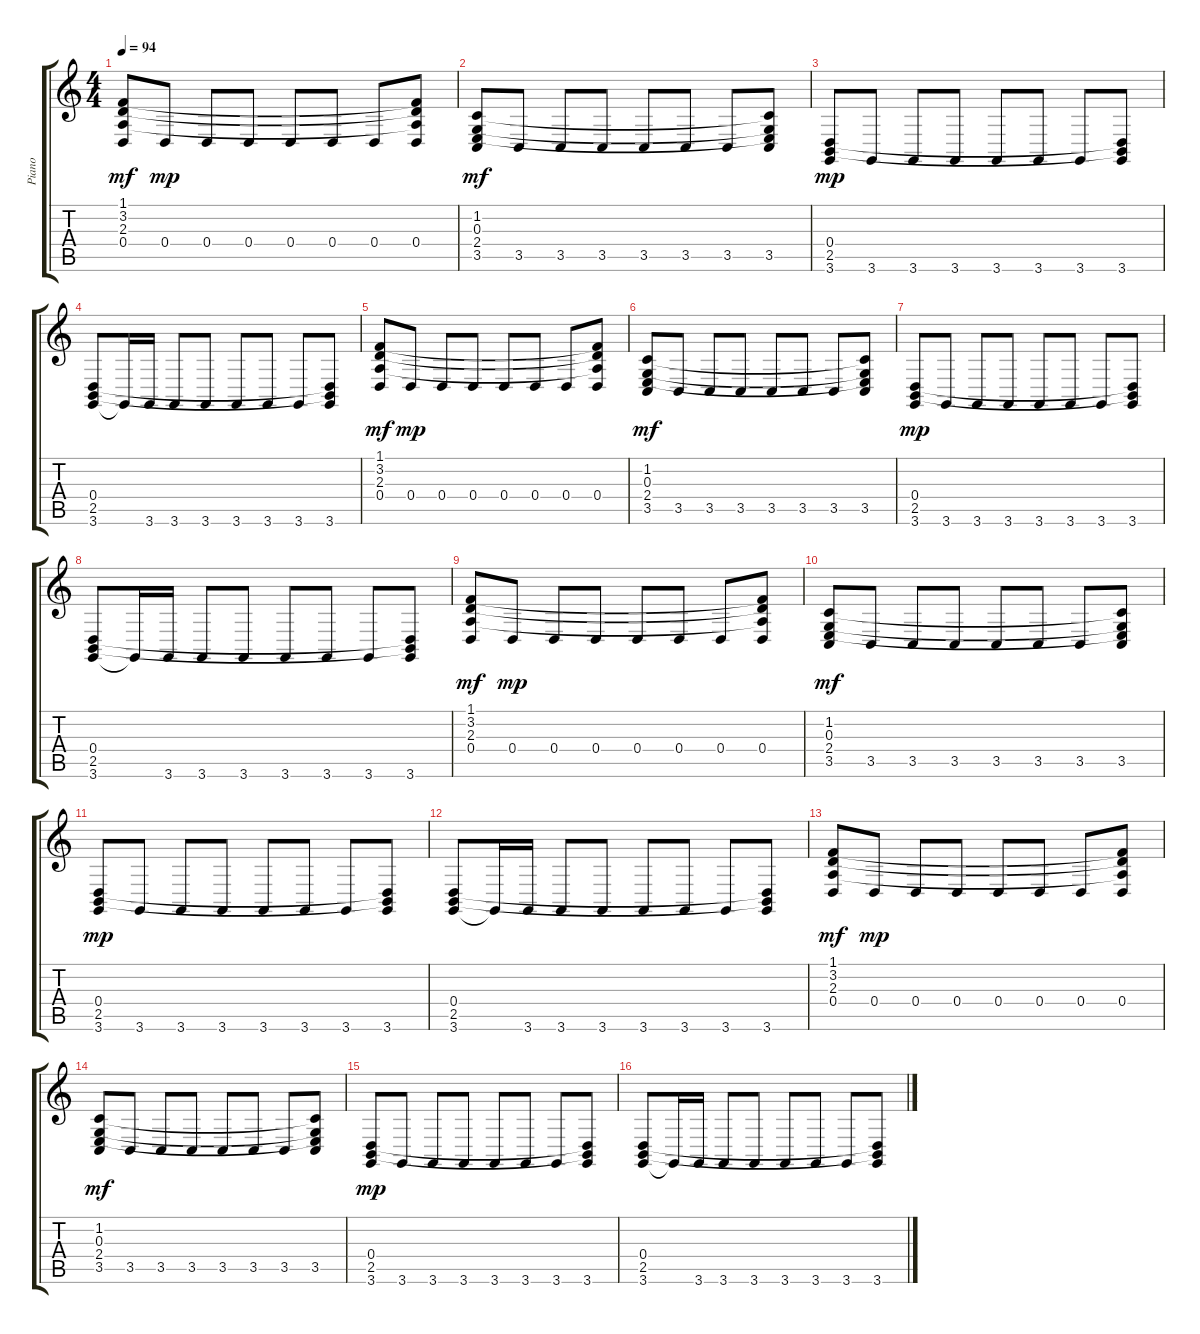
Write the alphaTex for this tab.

\track ("Piano" "Piano") {instrument acousticgrandpiano}
\staff {score tabs}
\tuning (E4 B3 G3 D3 A2 E2) {hide}
\ts (4 4)
\tempo 94
\clef g2
\ks c
(1.1 3.2 2.3 0.4).8{dy mf} 0.4.8{dy mp} 0.4.8 0.4.8 0.4.8 0.4.8 0.4.8 (1.1{t} 3.2{t} 2.3{t} 0.4).8 |
(1.2 0.3 2.4 3.5).8{dy mf} 3.5.8 3.5.8 3.5.8 3.5.8 3.5.8 3.5.8 (1.2{t} 0.3{t} 2.4{t} 3.5).8 |
(0.4 2.5 3.6).8{dy mp} 3.6.8 3.6.8 3.6.8 3.6.8 3.6.8 3.6.8 (0.4{t} 2.5{t} 3.6).8 |
(0.4 2.5 3.6).8 3.6{t}.16 3.6.16 3.6.8 3.6.8 3.6.8 3.6.8 3.6.8 (0.4{t} 2.5{t} 3.6).8 |
(1.1 3.2 2.3 0.4).8{dy mf} 0.4.8{dy mp} 0.4.8 0.4.8 0.4.8 0.4.8 0.4.8 (1.1{t} 3.2{t} 2.3{t} 0.4).8 |
(1.2 0.3 2.4 3.5).8{dy mf} 3.5.8 3.5.8 3.5.8 3.5.8 3.5.8 3.5.8 (1.2{t} 0.3{t} 2.4{t} 3.5).8 |
(0.4 2.5 3.6).8{dy mp} 3.6.8 3.6.8 3.6.8 3.6.8 3.6.8 3.6.8 (0.4{t} 2.5{t} 3.6).8 |
(0.4 2.5 3.6).8 3.6{t}.16 3.6.16 3.6.8 3.6.8 3.6.8 3.6.8 3.6.8 (0.4{t} 2.5{t} 3.6).8 |
(1.1 3.2 2.3 0.4).8{dy mf} 0.4.8{dy mp} 0.4.8 0.4.8 0.4.8 0.4.8 0.4.8 (1.1{t} 3.2{t} 2.3{t} 0.4).8 |
(1.2 0.3 2.4 3.5).8{dy mf} 3.5.8 3.5.8 3.5.8 3.5.8 3.5.8 3.5.8 (1.2{t} 0.3{t} 2.4{t} 3.5).8 |
(0.4 2.5 3.6).8{dy mp} 3.6.8 3.6.8 3.6.8 3.6.8 3.6.8 3.6.8 (0.4{t} 2.5{t} 3.6).8 |
(0.4 2.5 3.6).8 3.6{t}.16 3.6.16 3.6.8 3.6.8 3.6.8 3.6.8 3.6.8 (0.4{t} 2.5{t} 3.6).8 |
(1.1 3.2 2.3 0.4).8{dy mf} 0.4.8{dy mp} 0.4.8 0.4.8 0.4.8 0.4.8 0.4.8 (1.1{t} 3.2{t} 2.3{t} 0.4).8 |
(1.2 0.3 2.4 3.5).8{dy mf} 3.5.8 3.5.8 3.5.8 3.5.8 3.5.8 3.5.8 (1.2{t} 0.3{t} 2.4{t} 3.5).8 |
(0.4 2.5 3.6).8{dy mp} 3.6.8 3.6.8 3.6.8 3.6.8 3.6.8 3.6.8 (0.4{t} 2.5{t} 3.6).8 |
(0.4 2.5 3.6).8 3.6{t}.16 3.6.16 3.6.8 3.6.8 3.6.8 3.6.8 3.6.8 (0.4{t} 2.5{t} 3.6).8
